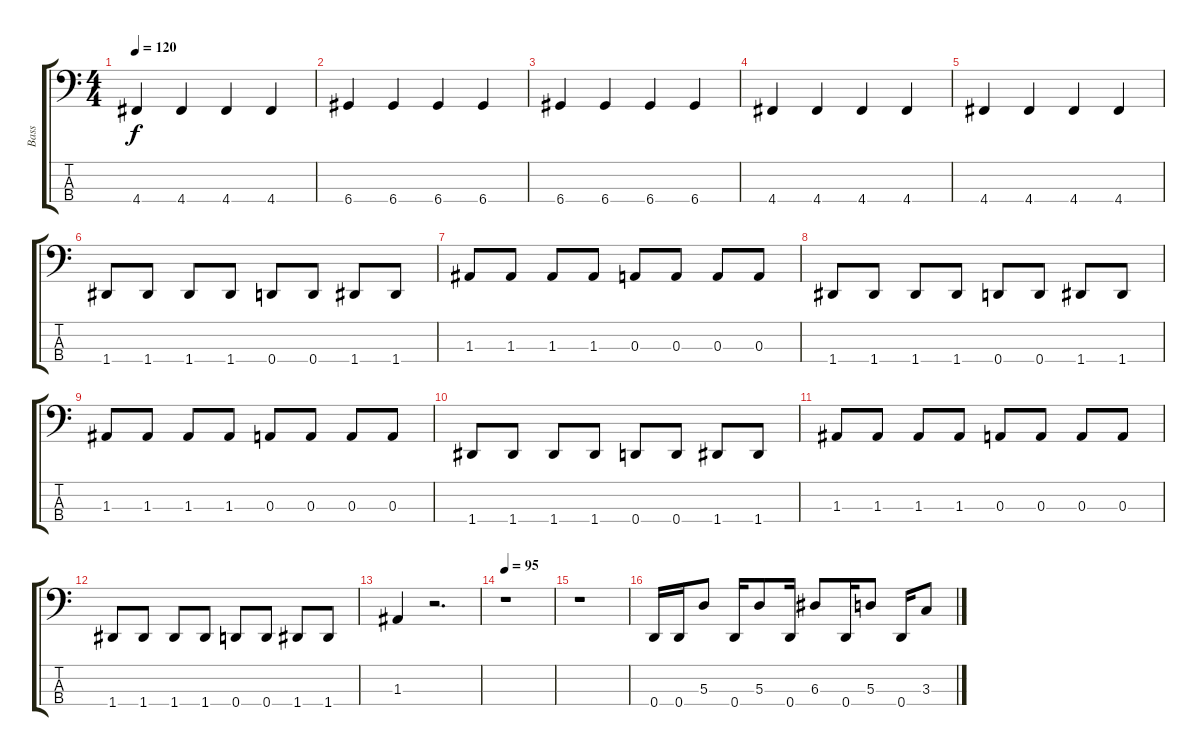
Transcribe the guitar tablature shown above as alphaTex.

\track ("Bass" "Bass") {instrument electricbasspick}
\staff {score tabs}
\tuning (G2 D2 A1 D1) {hide}
\ts (4 4)
\tempo 120
\clef f4
\ks c
4.4.4{dy f} 4.4.4 4.4.4 4.4.4 |
6.4.4 6.4.4 6.4.4 6.4.4 |
6.4.4 6.4.4 6.4.4 6.4.4 |
4.4.4 4.4.4 4.4.4 4.4.4 |
4.4.4 4.4.4 4.4.4 4.4.4 |
1.4.8 1.4.8 1.4.8 1.4.8 0.4.8 0.4.8 1.4.8 1.4.8 |
1.3.8 1.3.8 1.3.8 1.3.8 0.3.8 0.3.8 0.3.8 0.3.8 |
1.4.8 1.4.8 1.4.8 1.4.8 0.4.8 0.4.8 1.4.8 1.4.8 |
1.3.8 1.3.8 1.3.8 1.3.8 0.3.8 0.3.8 0.3.8 0.3.8 |
1.4.8 1.4.8 1.4.8 1.4.8 0.4.8 0.4.8 1.4.8 1.4.8 |
1.3.8 1.3.8 1.3.8 1.3.8 0.3.8 0.3.8 0.3.8 0.3.8 |
1.4.8 1.4.8 1.4.8 1.4.8 0.4.8 0.4.8 1.4.8 1.4.8 |
1.3.4 r.2{d} |
\tempo 95
r.1 |
r.1 |
0.4.16 0.4.16 5.3.8 0.4.16 5.3.8 0.4.16 6.3.8 0.4.16 5.3.8 0.4.16 3.3.8
